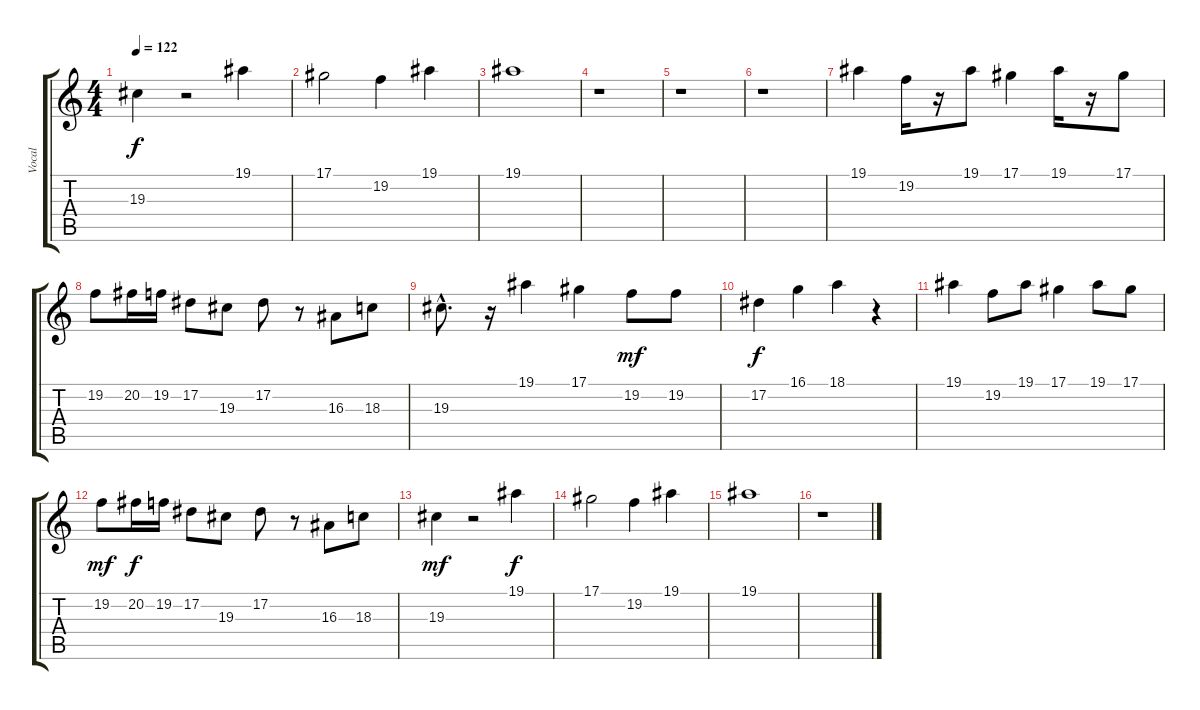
\track ("Vocal" "Vocal") {instrument lead2sawtooth}
\staff {score tabs}
\tuning (Eb4 Bb3 Gb3 Db3 Ab2 Eb2) {hide}
\ts (4 4)
\tempo 122
\clef g2
\ks c
19.3.4{dy f} r.2 19.1.4 |
17.1.2 19.2.4 19.1.4 |
19.1.1 |
r.1 |
r.1 |
r.1 |
19.1.4 19.2.16 r.16 19.1.8 17.1.4 19.1.16 r.16 17.1.8 |
19.2.8 20.2.16 19.2.16 17.2.8 19.3.8 17.2.8 r.8 16.3.8 18.3.8 |
19.3{hac}.8{d} r.16 19.1.4 17.1.4 19.2.8{dy mf} 19.2.8 |
17.2.4{dy f} 16.1.4 18.1.4 r.4 |
19.1.4 19.2.8 19.1.8 17.1.4 19.1.8 17.1.8 |
19.2.8{dy mf} 20.2.16{dy f} 19.2.16 17.2.8 19.3.8 17.2.8 r.8 16.3.8 18.3.8 |
19.3.4{dy mf} r.2 19.1.4{dy f} |
17.1.2 19.2.4 19.1.4 |
19.1.1 |
r.1
